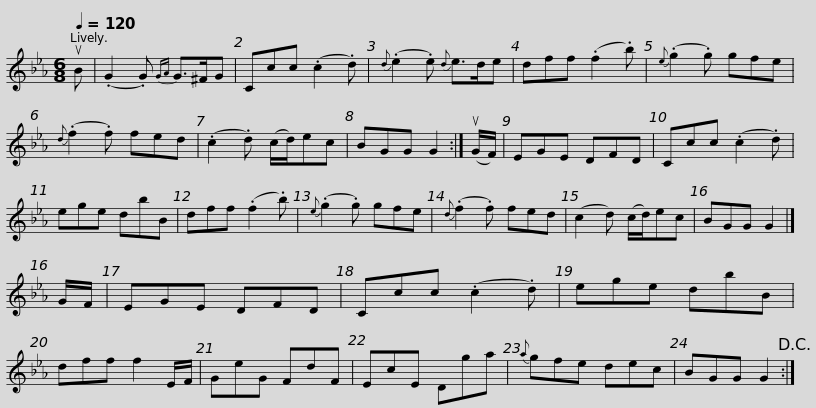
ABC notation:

X:1
L:1/8
Q:1/4=120
M:6/8
I:linebreak $
K:Cmin
V:1 treble
V:1
 uB | (.G2 .G){GA} G>^FG | Ccc (.c2 .d) |{d} (.e2 .e){d} e>de | dff (.f2 .b) | %5
{e} (.g2 .g) gfe |{d} (.f2 .f) fed |$ (.c2 .d) (c/d/)ec | BGG G2 :| (uG/F/) | %10
 EGE DFD | Ccc (.c2 .d) | ege dbB | dff (.f2 .b) |{e} (.g2 .g) gfe |$ %15
{d} (.f2 .f) fed | (c2 d) (c/d/)ec | BGG G2 |] G/F/ | EGE DFD | %20
 Ccc (.c2 .d) | ege dbB | dff f2 E/F/ |$ GeG FdF | EcE Dga | %25
{a} gfe dec | BGG G2!D.C.! :| %27
